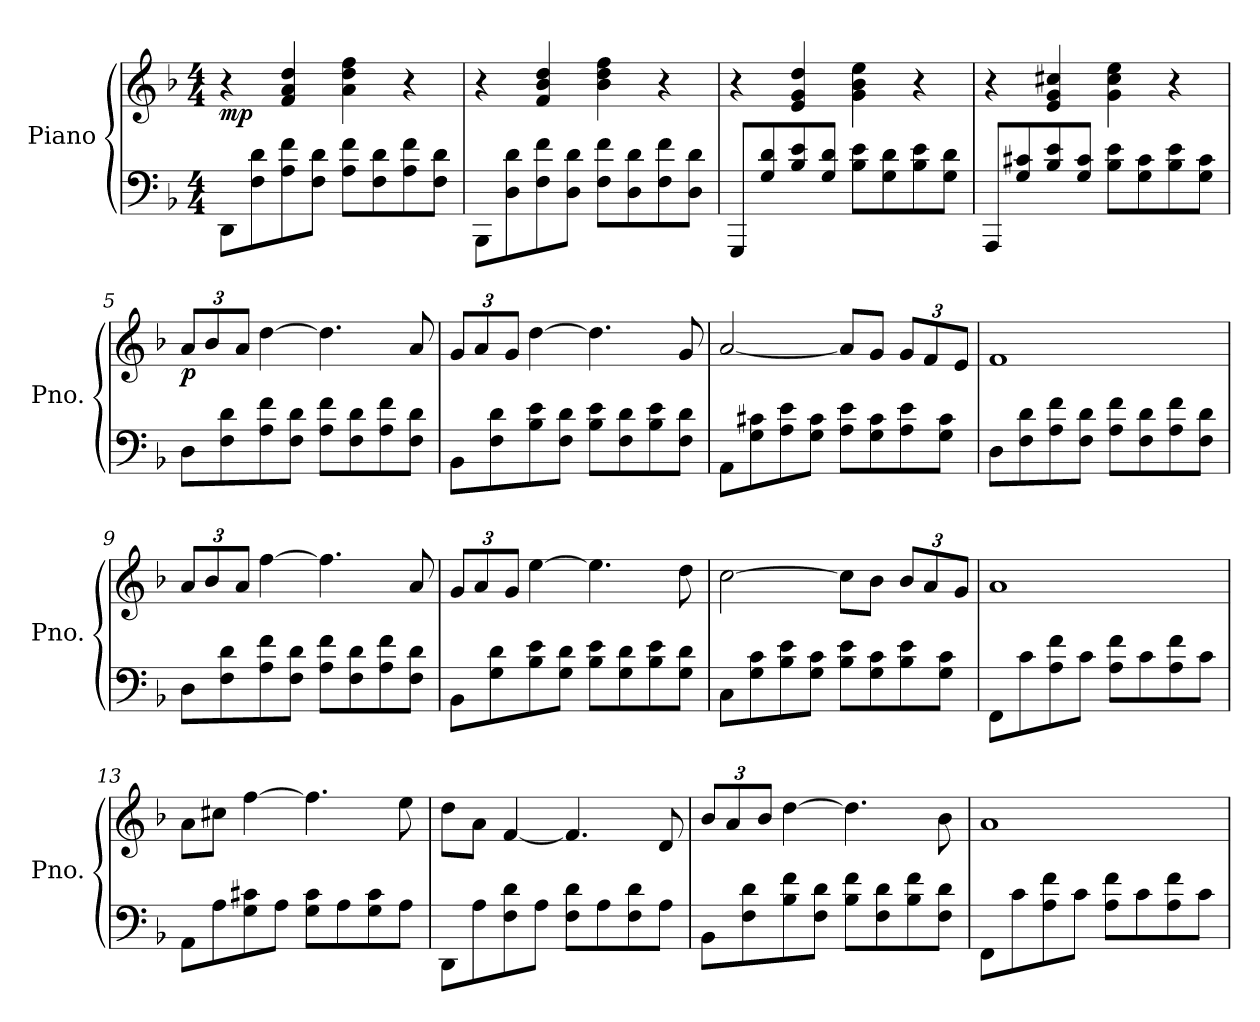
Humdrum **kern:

**kern	**kern	**dynam
*part1	*part1	*part1
*staff2	*staff1	*staff1/2
*I"Piano	*	*
*I'Pno.	*	*
*clefF4	*clefG2	*
*k[b-]	*k[b-]	*
*M4/4	*M4/4	*
*MM52	*MM52	*
=1	=1	=1
!	!	!LO:DY:b
8DD\L	4r	mp
8F\ 8d\	.	.
8A\ 8f\	4f/ 4a/ 4dd/	.
8F\ 8d\J	.	.
8A\ 8f\L	4a\ 4dd\ 4ff\	.
8F\ 8d\	.	.
8A\ 8f\	4r	.
8F\ 8d\J	.	.
=2	=2	=2
8BBB-\L	4r	.
8D\ 8d\	.	.
8F\ 8f\	4f/ 4b-/ 4dd/	.
8D\ 8d\J	.	.
8F\ 8f\L	4b-\ 4dd\ 4ff\	.
8D\ 8d\	.	.
8F\ 8f\	4r	.
8D\ 8d\J	.	.
=3	=3	=3
8GGG/L	4r	.
8G/ 8d/	.	.
8B-/ 8e/	4e/ 4g/ 4dd/	.
8G/ 8d/J	.	.
8B-\ 8e\L	4g\ 4b-\ 4ee\	.
8G\ 8d\	.	.
8B-\ 8e\	4r	.
8G\ 8d\J	.	.
=4	=4	=4
8AAA/L	4r	.
8G/ 8c#X/	.	.
8B-/ 8e/	4e/ 4g/ 4cc#X/	.
8G/ 8c#/J	.	.
8B-\ 8e\L	4g\ 4cc#\ 4ee\	.
8G\ 8c#\	.	.
8B-\ 8e\	4r	.
8G\ 8c#\J	.	.
!!LO:LB:g=z
=5	=5	=5
*	*Xbrackettup	*
!	!	!LO:DY:b
8D\L	12a/L	p
.	12b-/	.
8F\ 8d\	.	.
.	12a/J	.
8A\ 8f\	[4dd\	.
8F\ 8d\J	.	.
8A\ 8f\L	4.dd\]	.
8F\ 8d\	.	.
8A\ 8f\	.	.
8F\ 8d\J	8a/	.
=6	=6	=6
8BB-\L	12g/L	.
.	12a/	.
8F\ 8d\	.	.
.	12g/J	.
8B-\ 8e\	[4dd\	.
8F\ 8d\J	.	.
8B-\ 8e\L	4.dd\]	.
8F\ 8d\	.	.
8B-\ 8e\	.	.
8F\ 8d\J	8g/	.
=7	=7	=7
8AA\L	[2a/	.
8G\ 8c#X\	.	.
8A\ 8e\	.	.
8G\ 8c#\J	.	.
8A\ 8e\L	8a/L]	.
8G\ 8c#\	8g/J	.
8A\ 8e\	12g/L	.
.	12f/	.
8G\ 8c#\J	.	.
.	12e/J	.
=8	=8	=8
8D\L	1f	.
8F\ 8d\	.	.
8A\ 8f\	.	.
8F\ 8d\J	.	.
8A\ 8f\L	.	.
8F\ 8d\	.	.
8A\ 8f\	.	.
8F\ 8d\J	.	.
!!LO:LB:g=z
=9	=9	=9
8D\L	12a/L	.
.	12b-/	.
8F\ 8d\	.	.
.	12a/J	.
8A\ 8f\	[4ff\	.
8F\ 8d\J	.	.
8A\ 8f\L	4.ff\]	.
8F\ 8d\	.	.
8A\ 8f\	.	.
8F\ 8d\J	8a/	.
=10	=10	=10
8BB-\L	12g/L	.
.	12a/	.
8G\ 8d\	.	.
.	12g/J	.
8B-\ 8e\	[4ee\	.
8G\ 8d\J	.	.
8B-\ 8e\L	4.ee\]	.
8G\ 8d\	.	.
8B-\ 8e\	.	.
8G\ 8d\J	8dd\	.
=11	=11	=11
8C\L	[2cc\	.
8G\ 8c\	.	.
8B-\ 8e\	.	.
8G\ 8c\J	.	.
8B-\ 8e\L	8cc\L]	.
8G\ 8c\	8b-\J	.
8B-\ 8e\	12b-/L	.
.	12a/	.
8G\ 8c\J	.	.
.	12g/J	.
=12	=12	=12
8FF\L	1a	.
8c\	.	.
8A\ 8f\	.	.
8c\J	.	.
8A\ 8f\L	.	.
8c\	.	.
8A\ 8f\	.	.
8c\J	.	.
!!LO:LB:g=z
=13	=13	=13
8AA\L	8a\L	.
8A\	8cc#X\J	.
8G\ 8c#X\	[4ff\	.
8A\J	.	.
8G\ 8c#\L	4.ff\]	.
8A\	.	.
8G\ 8c#\	.	.
8A\J	8ee\	.
=14	=14	=14
8DD\L	8dd\L	.
8A\	8a\J	.
8F\ 8d\	[4f/	.
8A\J	.	.
8F\ 8d\L	4.f/]	.
8A\	.	.
8F\ 8d\	.	.
8A\J	8d/	.
=15	=15	=15
8BB-\L	12b-/L	.
.	12a/	.
8F\ 8d\	.	.
.	12b-/J	.
8B-\ 8f\	[4dd\	.
8F\ 8d\J	.	.
8B-\ 8f\L	4.dd\]	.
8F\ 8d\	.	.
8B-\ 8f\	.	.
8F\ 8d\J	8b-\	.
=16	=16	=16
8FF\L	1a	.
8c\	.	.
8A\ 8f\	.	.
8c\J	.	.
8A\ 8f\L	.	.
8c\	.	.
8A\ 8f\	.	.
8c\J	.	.
=	=	=
*-	*-	*-
